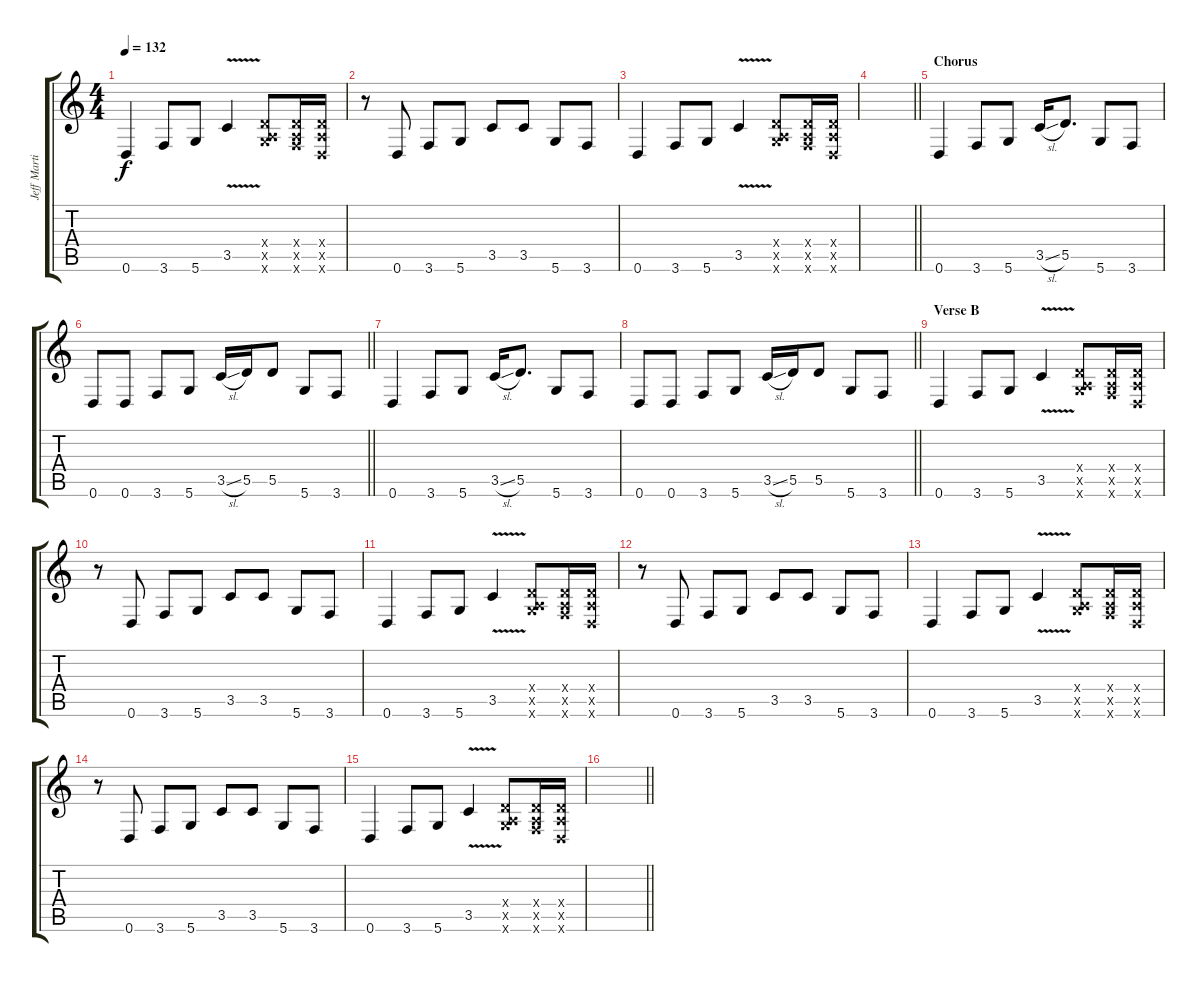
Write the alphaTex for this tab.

\track ("Jeff Martin (Distorted Guitar)" "Jeff Marti") {instrument distortionguitar}
\staff {score tabs}
\tuning (E4 B3 G3 D3 A2 D2) {hide}
\ts (4 4)
\tempo 132
\clef g2
\ks c
0.6.4{dy f} 3.6.8 5.6.8 3.5{v}.4 (0.4{x} 0.5{x} 5.6{x}).8 (0.4{x} 0.5{x} 3.6{x}).16 (0.4{x} 0.5{x} 0.6{x}).16 |
r.8 0.6.8 3.6.8 5.6.8 3.5.8 3.5.8 5.6.8 3.6.8 |
0.6.4 3.6.8 5.6.8 3.5{v}.4 (0.4{x} 0.5{x} 5.6{x}).8 (0.4{x} 0.5{x} 3.6{x}).16 (0.4{x} 0.5{x} 0.6{x}).16 |
\barLineRight lightlight
|
\section ("" "Chorus")
0.6.4 3.6.8 5.6.8 3.5{sl}.16 5.5.8{d} 5.6.8 3.6.8 |
\barLineRight lightlight
0.6.8 0.6.8 3.6.8 5.6.8 3.5{sl}.16 5.5.16 5.5.8 5.6.8 3.6.8 |
0.6.4 3.6.8 5.6.8 3.5{sl}.16 5.5.8{d} 5.6.8 3.6.8 |
\barLineRight lightlight
0.6.8 0.6.8 3.6.8 5.6.8 3.5{sl}.16 5.5.16 5.5.8 5.6.8 3.6.8 |
\section ("" "Verse B")
0.6.4 3.6.8 5.6.8 3.5{v}.4 (0.4{x} 0.5{x} 5.6{x}).8 (0.4{x} 0.5{x} 3.6{x}).16 (0.4{x} 0.5{x} 0.6{x}).16 |
r.8 0.6.8 3.6.8 5.6.8 3.5.8 3.5.8 5.6.8 3.6.8 |
0.6.4 3.6.8 5.6.8 3.5{v}.4 (0.4{x} 0.5{x} 5.6{x}).8 (0.4{x} 0.5{x} 3.6{x}).16 (0.4{x} 0.5{x} 0.6{x}).16 |
r.8 0.6.8 3.6.8 5.6.8 3.5.8 3.5.8 5.6.8 3.6.8 |
0.6.4 3.6.8 5.6.8 3.5{v}.4 (0.4{x} 0.5{x} 5.6{x}).8 (0.4{x} 0.5{x} 3.6{x}).16 (0.4{x} 0.5{x} 0.6{x}).16 |
r.8 0.6.8 3.6.8 5.6.8 3.5.8 3.5.8 5.6.8 3.6.8 |
0.6.4 3.6.8 5.6.8 3.5{v}.4 (0.4{x} 0.5{x} 5.6{x}).8 (0.4{x} 0.5{x} 3.6{x}).16 (0.4{x} 0.5{x} 0.6{x}).16 |
\barLineRight lightlight
